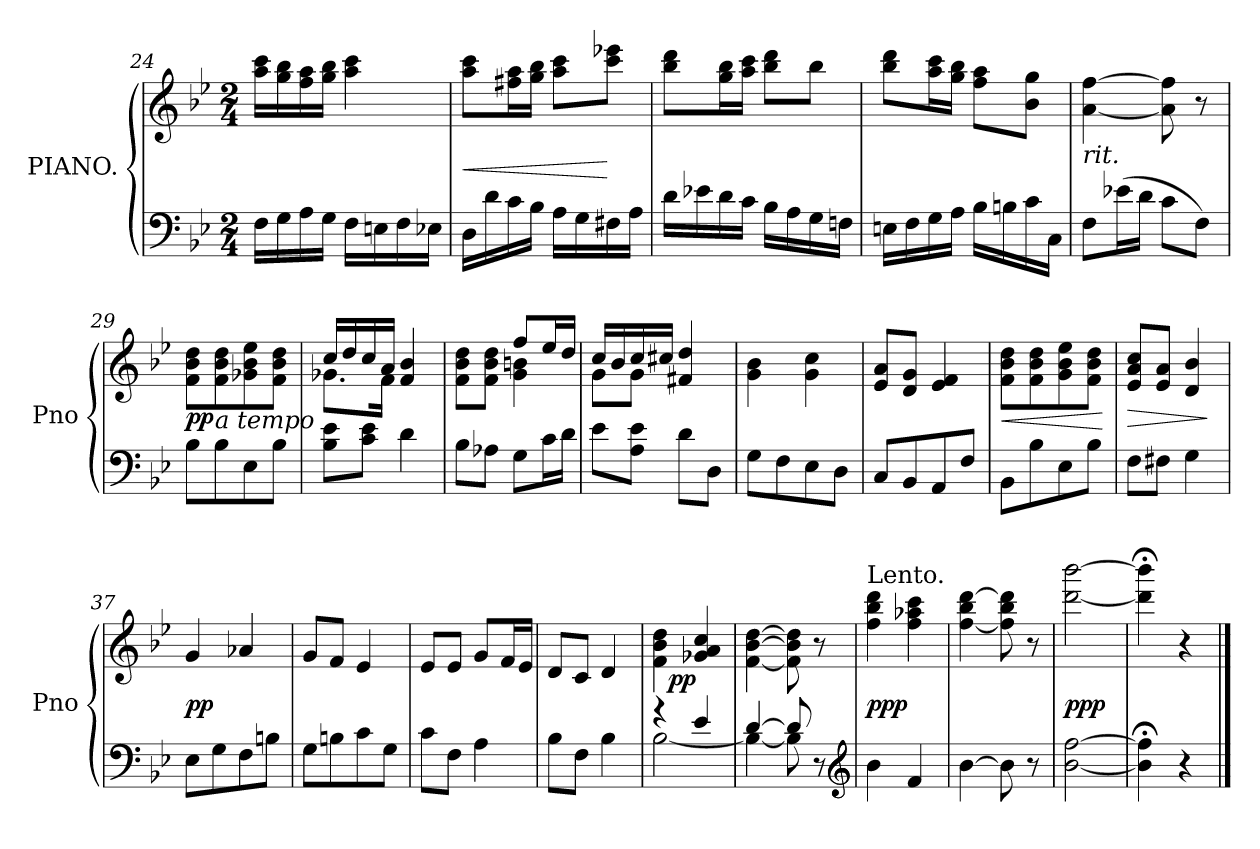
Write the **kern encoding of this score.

**kern	**kern	**dynam
*part1	*part1	*part1
*staff2	*staff1	*staff1/2
*I"PIANO.	*	*
*I'Pno	*	*
*clefF4	*clefG2	*
*k[b-e-]	*k[b-e-]	*
*B-:	*B-:	*
*M2/4	*M2/4	*
=24	=24	=24
16F\LL	16aa\ 16ccc\LL	.
16G\	16gg\ 16bb-\	.
16A\	16ff\ 16aa\	.
16G\JJ	16gg\ 16bb-\JJ	.
16F\LL	4aa\ 4ccc\	.
16En\	.	.
16F\	.	.
16E-X\JJ	.	.
=25	=25	=25
16D\LL	8aa\ 8ccc\L	<
16d\	.	.
16c\	16ff#X\ 16aa\L	.
16B-\JJ	16gg\ 16bb-\JJ	.
16A\LL	8aa\ 8ccc\L	.
16G\	.	.
16F#X\	8ccc\ 8eee-X\J	[
16A\JJ	.	.
=26	=26	=26
16d\LL	8bb-\ 8ddd\L	.
16e-X\	.	.
16d\	16gg\ 16bb-\L	.
16c\JJ	16aa\ 16ccc\JJ	.
16B-\LL	8bb-\ 8ddd\L	.
16A\	.	.
16G\	8bb-\J	.
16Fn\JJ	.	.
=27	=27	=27
16En\LL	8bb-\ 8ddd\L	.
16F\	.	.
16G\	16aa\ 16ccc\L	.
16A\JJ	16gg\ 16bb-\JJ	.
16B-\LL	8ff\ 8aa\L	.
16Bn\	.	.
16c\	8b-\ 8gg\J	.
16C\JJ	.	.
=28	=28	=28
!	!LO:TX:b:i:t=rit.	!
8F\L	[4a\ [4ff\	.
(16e-X\L	.	.
16d\JJ	.	.
8c\L	8a]\ 8ff]\	.
8F\J)	8r	.
=29	=29	=29
8B-\L	8f\ 8b-\ 8dd\L	pp
!	!LO:TX:b:i:t=a tempo	!
8B-\	8f\ 8b-\ 8dd\	.
8E-\	8g-X\ 8b-\ 8ee-\	.
8B-\J	8f\ 8b-\ 8dd\J	.
=30	=30	=30
*	*^	*
8B-\ 8e-\L	16cc/LL	8.g-X\L	.
.	16dd/	.	.
8c\ 8e-\J	16cc/	.	.
.	16a/JJ	16f\Jk	.
4d\	4f/ 4b-/	4ryy	.
=31	=31	=31	=31
8B-\L	8f\ 8b-\ 8dd\L	4ryy	.
8A-X\J	8f\ 8b-\ 8dd\J	.	.
8G\L	8ff/L	4g\ 4bn\	.
16c\L	16ee-/L	.	.
16d\JJ	16dd/JJ	.	.
=32	=32	=32	=32
8e-\L	16cc/LL	8g\L	.
.	16b-/	.	.
8A\ 8e-\J	16cc/	8g\J	.
.	16cc#X/JJ	.	.
8d\L	4f#X/ 4dd/	4ryy	.
8D\J	.	.	.
*	*v	*v	*
=33	=33	=33
8G\L	4g\ 4b-\	.
8F\	.	.
8E-\	4g\ 4cc\	.
8D\J	.	.
=34	=34	=34
8C/L	8e-/ 8a/L	.
8BB-/	8d/ 8g/J	.
8AA/	4e-/ 4f/	.
8F/J	.	.
=35	=35	=35
8BB-\L	8f\ 8b-\ 8dd\L	<
8B-\	8f\ 8b-\ 8dd\	.
8E-\	8g\ 8b-\ 8ee-\	.
8B-\J	8f\ 8b-\ 8dd\J	.
.	.	[
=36	=36	=36
8F\L	8e-/ 8a/ 8cc/L	>
8F#X\J	8e-/ 8a/J	.
4G\	4d/ 4b-/	.
.	.	]
=37	=37	=37
8E-\L	4g/	pp
8G\	.	.
8F\	4a-X/	.
8Bn\J	.	.
=38	=38	=38
8G\L	8g/L	.
8Bn\	8f/J	.
8c\	4e-/	.
8G\J	.	.
=39	=39	=39
8c\L	8e-/L	.
8F\J	8e-/J	.
4A\	8g/L	.
.	16f/L	.
.	16e-/JJ	.
=40	=40	=40
8B-\L	8d/L	.
8F\J	8c/J	.
4B-\	4d/	.
=41	=41	=41
*^	*	*
4r	[2B-\	4f\ 4b-\ 4dd\	.
!	!	!	!LO:DY:rj
4e-/	.	4g-X/ 4a/ 4cc/	pp
=42	=42	=42	=42
[4d/	4B-\_	[4f\ [4b-\ [4dd\	.
8d/]	8B-\]	8f]\ 8b-]\ 8dd]\	.
8r	8ryy	8r	.
*v	*v	*	*
*clefG2	*	*
=43	=43	=43
*^	*	*
!	!	!LO:TX:a:t=Lento.	!
*v	*v	*	*
4b-\	4ff\ 4bb-\ 4ddd\	ppp
4f/	4ff\ 4aa-X\ 4ccc\	.
=44	=44	=44
[4b-\	[4ff\ 4bb-\ [4ddd\	.
8b-\]	8ff]\ 8bb-\ 8ddd]\	.
8r	8r	.
=45	=45	=45
[2b-\ [2ff\	[2ddd\ [2bbb-\	ppp
=46	=46	=46
4b-];<\ 4ff];<\	4ddd];<\ 4bbb-];<\	.
4r	4r	.
==	==	==
*-	*-	*-
